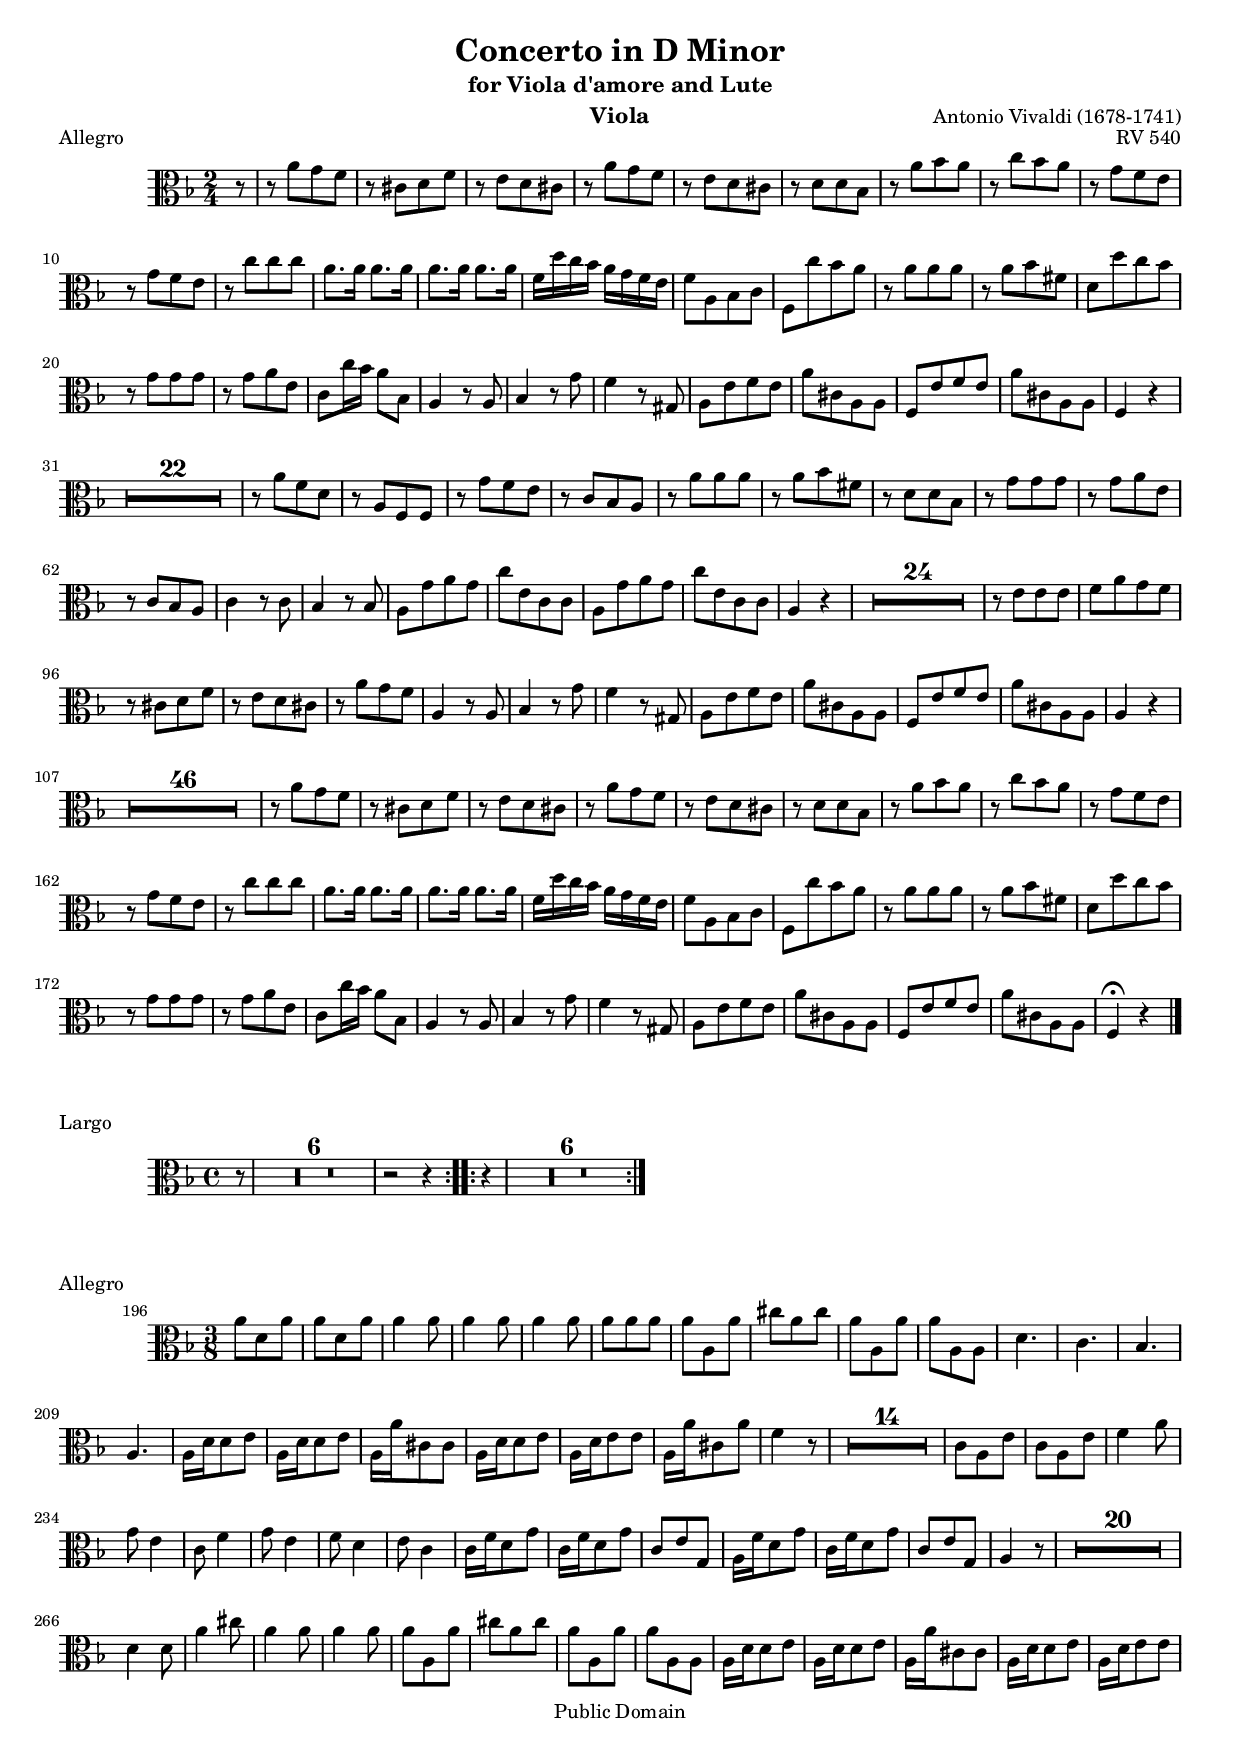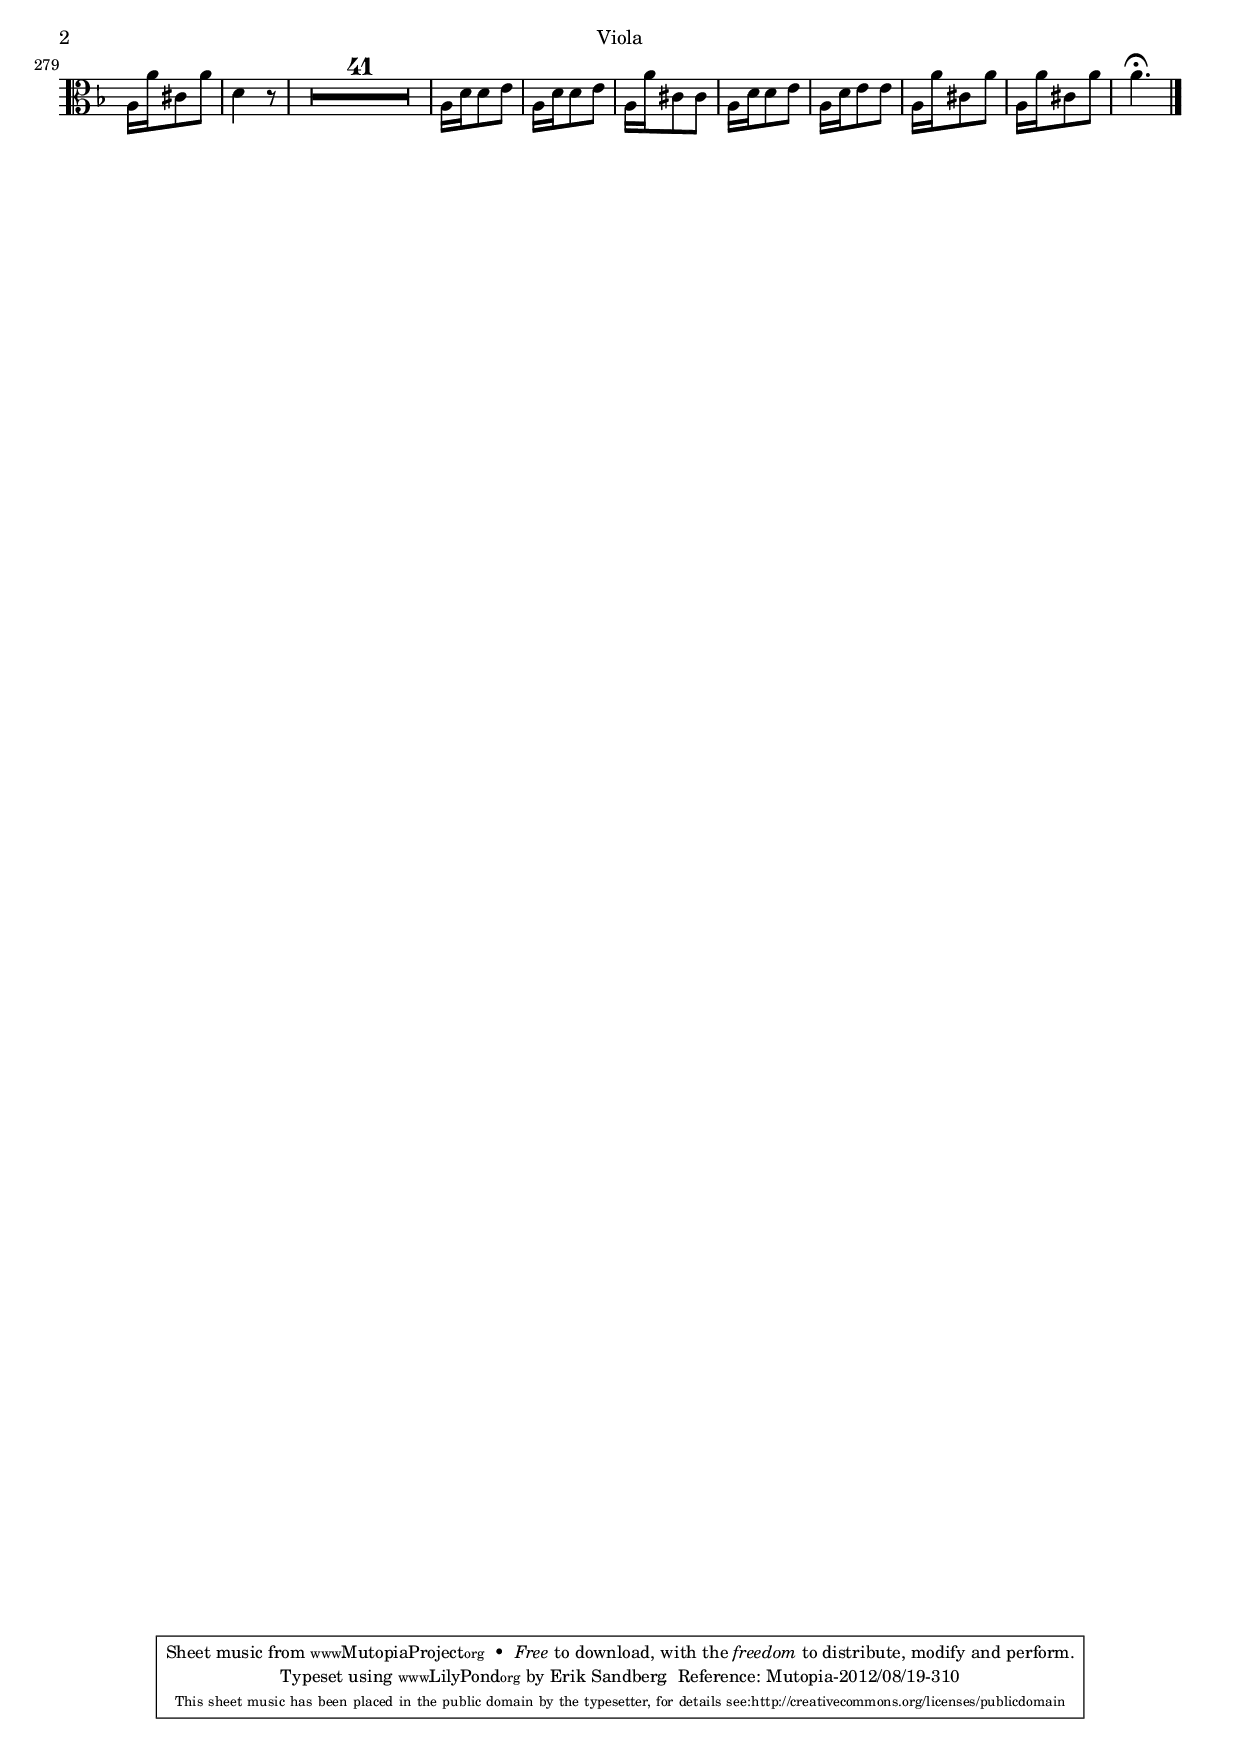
\version "2.16.0"
Instrument = "Viola"
\include "header.ly"
\version "2.14.2"

IVla = \relative c'' {
  \clef "alto"
  \key f \major
  \time 2/4 
  \set Timing.beamExceptions = #'(
    (end . (
      ((1 . 8) . (4))
      ((1 . 16) . (4 4))
    )))
  \set Score.skipBars = ##t

  \partial 8 r8 |
  r8 a g f |
  % 2
  r8 cis d f |
  % 3
  r8 e d cis |
  % 4
  r8 a' g f |
  % 5
  r8 e d cis |
  % 6
  r8 d d bes |
  % 7
  r8 a' bes a |
  % 8
  r8 c bes a |
  % 9
  r8 g f e |
  % 10
  r8 g f e |
  % 11
  r8 c' c c |
  % 12
  a8. a16 a8. a16 |
  % 13
  a8. a16 a8. a16 |
  % 14
  f d' c bes a g f e |
  % 15
  f8 a, bes c |
  % 16
  f, c'' bes a |
  % 17
  r8 a a a |
  % 18
  r8 a bes fis |
  % 19
  d d' c bes |
  % 20
  r8 g g g |
  % 21
  r8 g a e |
  % 22
  c c'16 bes a8 bes, |
  % 23
  a4 r8 a8 |
  % 24
  bes4 r8 g'8 |
  % 25
  f4 r8 gis,8 |
  % 26
  a e' f e |
  % 27
  a cis, a a |
  % 28
  f e' f e |
  % 29
  a cis, a a |
  % 30
  f4 r4
  % 31
  R2*22 |
  % 53
  r8 a'8 f d |
  % 54
  r8 a f f |
  % 55
  r8 g' f e |
  % 56
  r8 c bes a |
  % 57
  r8 a' a a |
  % 58
  r8 a bes fis |
  % 59
  r8 d d bes |
  % 60
  r8 g' g g |
  % 61
  r8 g a e |
  % 62
  r8 c bes a |
  % 63
  c4 r8 c8 |
  % 64
  bes4 r8 bes8 |
  % 65
  a g' a g |
  % 66
  c e, c c |
  % 67
  a g' a g |
  % 68
  c e, c c |
  % 69
  a4 r |
  % 70
  R2*24
  % 94
  r8 e'8 e e |
  % 95
  f a g f |
  % 96
  r8 cis d f |
  % 97
  r8 e d cis |
  % 98
  r8 a' g f |
  % 99
  a,4 r8 a8 |
  % 100
  bes4 r8 g'8 |
  % 101
  f4 r8 gis,8 |
  % 102
  a e' f e |
  % 103
  a cis, a a |
  % 104
  f e' f e |
  % 105
  a cis, a a |
  % 106
  a4 r |
  % 107
  R2*46 |
  % 153
  r8 a'8 g f |
  % 154
  r8 cis d f |
  % 155
  r8 e d cis |
  % 156
  r8 a' g f |
  % 157
  r8 e d cis |
  % 158
  r8 d d bes |
  % 159
  r8 a' bes a |
  % 160
  r8 c bes a |
  % 161
  r8 g f e |
  % 162
  r8 g f e |
  % 163
  r8 c' c c |
  % 164
  a8. a16 a8. a16 |
  % 165
  a8. a16 a8. a16 |
  % 166
  f d' c bes a g f e |
  % 167
  f8 a, bes c |
  % 168
  f, c'' bes a |
  % 169
  r8 a a a |
  % 170
  r8 a bes fis |
  % 171
  d d' c bes |
  % 172
  r8 g g g |
  % 173
  r8 g a e |
  % 174
  c c'16 bes a8 bes, |
  % 175
  a4 r8 a8 |
  % 176
  bes4 r8 g'8 |
  % 177
  f4 r8 gis,8 |
  % 178
  a e' f e |
  % 179
  a cis, a a |
  % 180
  f e' f e |
  % 181
  a cis, a a |
  % 182
  f4^\fermata r \bar "|."
}

\version "2.14.2"

IIIVla = \relative c'' {
  \clef "alto"
  \key f \major
  \time 3/8
  \set Score.skipBars = ##t
  \set Score.currentBarNumber = #196

  a8 d, a' |
  % 197
  a d, a' |
  % 198
  a4 a8 |
  % 199
  a4 a8 |
  % 200
  a4 a8 |
  % 201
  a a a |
  % 202
  a a, a' |
  % 203
  cis a cis |
  % 204
  a a, a' |
  % 205
  a a, a |
  % 206
  d4. |
  % 207
  c4. |
  % 208
  bes4. |
  % 209
  a4. |
  % 210
  a16 d d8 e |
  % 211
  a,16 d d8 e |
  % 212
  a,16 a' cis,8 cis |
  % 213
  a16 d d8 e |
  % 214
  a,16 d e8 e |
  % 215
  a,16 a' cis,8 a' |
  % 216
  f4 r8 |
  %217
  R4.*14 |
  %231
  c8 a e' |
  % 232
  c a e' |
  % 233
  f4 a8 |
  % 234
  g e4 |
  % 235
  c8 f4 |
  % 236
  g8 e4 |
  % 237
  f8 d4 |
  % 238
  e8 c4 |
  % 239
  c16 f d8 g |
  % 240
  c,16 f d8 g |
  % 241
  c, e g, |
  % 242
  a16 f' d8 g |
  % 243
  c,16 f d8 g |
  % 244
  c, e g, |
  % 245
  a4 r8 |
  % 246
  R4.*20 |
  % 266
  d4 d8 |
  % 267
  a'4 cis8 |
  % 268
  a4 a8 |
  % 269
  a4 a8 |
  % 270
  a a, a' |
  % 271
  cis a cis |
  % 272
  a a, a' |
  % 273
  a a, a |
  % 274
  a16 d d8 e |
  % 275
  a,16 d d8 e |
  % 276
  a,16 a' cis,8 cis |
  % 277
  a16 d d8 e |
  % 278
  a,16 d e8 e |
  % 279
  a,16 a' cis,8 a' |
  % 280
  d,4 r8
  % 281
  R4.*41 |
  % 322
  a16 d d8 e |
  % 323
  a,16 d d8 e |
  % 324
  a,16 a' cis,8 cis |
  % 325
  a16 d d8 e |
  % 326
  a,16 d e8 e |
  % 327
  a,16 a' cis,8 a' |
  % 328
  a,16 a' cis,8 a' |
  % 329
  a4.^\fermata \bar "|."
}


#(set-global-staff-size 17)

\score {
  \context Staff=A \IVla
  \header { piece = "Allegro" opus = "RV 540" }
  \layout {}
}

Clef =  \clef "alto"
\version "2.14.2"

% 2nd movement tacet. Common for viola and basso.
\score { \context Staff  {
  \Clef
  \key f \major
  \time 4/4
  \set Score.skipBars = ##t
  \repeat "volta" 2 {
    \partial 8 r8 | R1*6 | r2 r4
  }
  \repeat "volta" 2 {
    r4 | R1*6
  }
  }

  \header { piece = "Largo" }
  \layout {}
}


\score {
  \context Staff=A \IIIVla
  \header { piece = "Allegro" }
  \layout {}
}